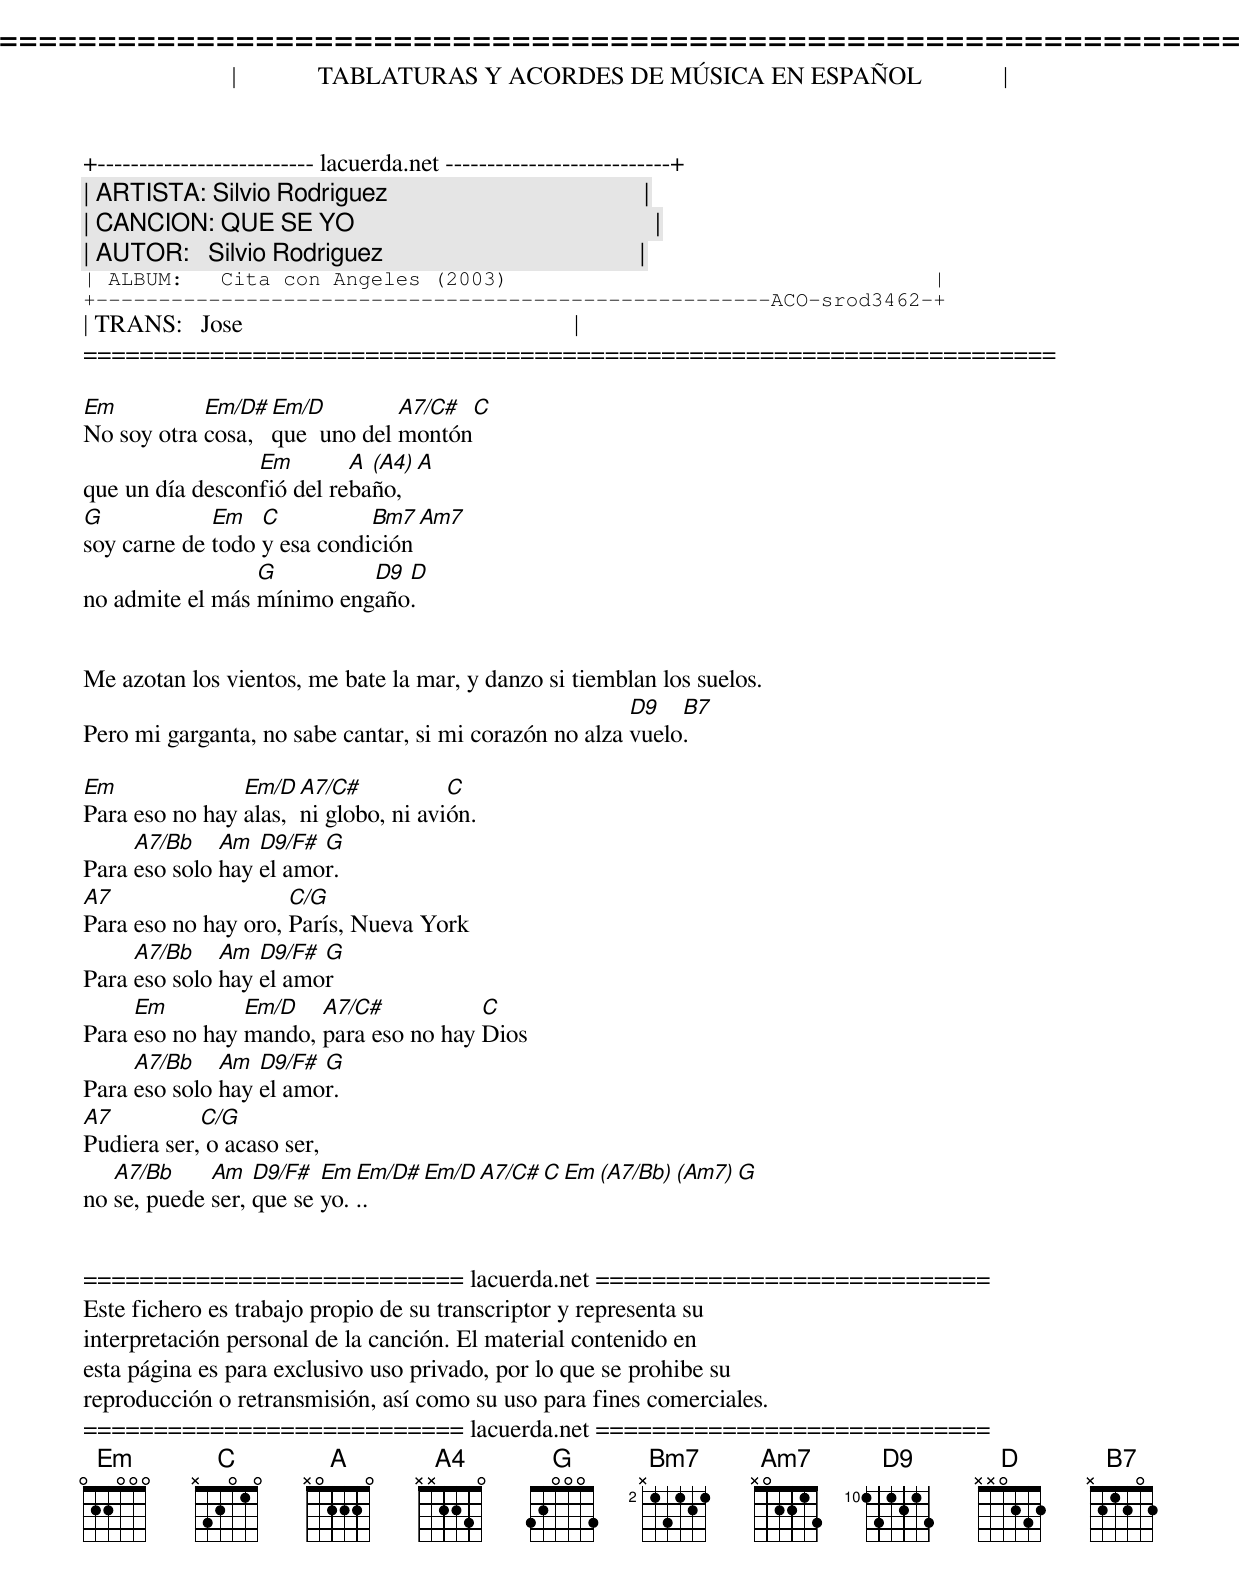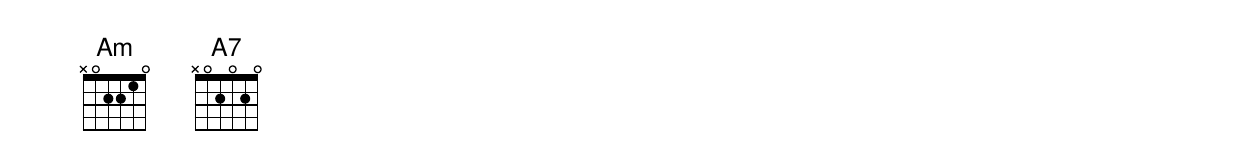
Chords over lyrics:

=====================================================================
|             TABLATURAS Y ACORDES DE MÚSICA EN ESPAÑOL             |
+-------------------------- lacuerda.net ---------------------------+
| ARTISTA: Silvio Rodriguez                                         |
| CANCION: QUE SE YO                                                |
| AUTOR:   Silvio Rodriguez                                         |
| ALBUM:   Cita con Angeles (2003)                                  |
+------------------------------------------------------ACO-srod3462-+
| TRANS:   Jose                                                     |
=====================================================================

Em          Em/D# Em/D         A7/C#  C
No soy otra cosa, que  uno del montón
                 Em        A (A4) A
que un día desconfió del rebaño,
G            Em   C          Bm7  Am7
soy carne de todo y esa condición
                 G         D9 D
no admite el más mínimo engaño.


Me azotan los vientos, me bate la mar, y danzo si tiemblan los suelos.
                                                        D9   B7
Pero mi garganta, no sabe cantar, si mi corazón no alza vuelo.

Em              Em/D  A7/C#           C
Para eso no hay alas, ni globo, ni avión.
     A7/Bb    Am  D9/F# G
Para eso solo hay el amor.
A7                   C/G
Para eso no hay oro, París, Nueva York
     A7/Bb    Am  D9/F# G
Para eso solo hay el amor
     Em         Em/D   A7/C#           C
Para eso no hay mando, para eso no hay Dios
     A7/Bb    Am  D9/F# G
Para eso solo hay el amor.
A7          C/G
Pudiera ser, o acaso ser,
   A7/Bb     Am   D9/F#  Em Em/D# Em/D A7/C# C Em (A7/Bb) (Am7) G
no se, puede ser, que se yo...


=========================== lacuerda.net ============================
Este fichero es trabajo propio de su transcriptor y representa su
interpretación personal de la canción. El material contenido en
esta página es para exclusivo uso privado, por lo que se prohibe su
reproducción o retransmisión, así como su uso para fines comerciales.
=========================== lacuerda.net ============================
